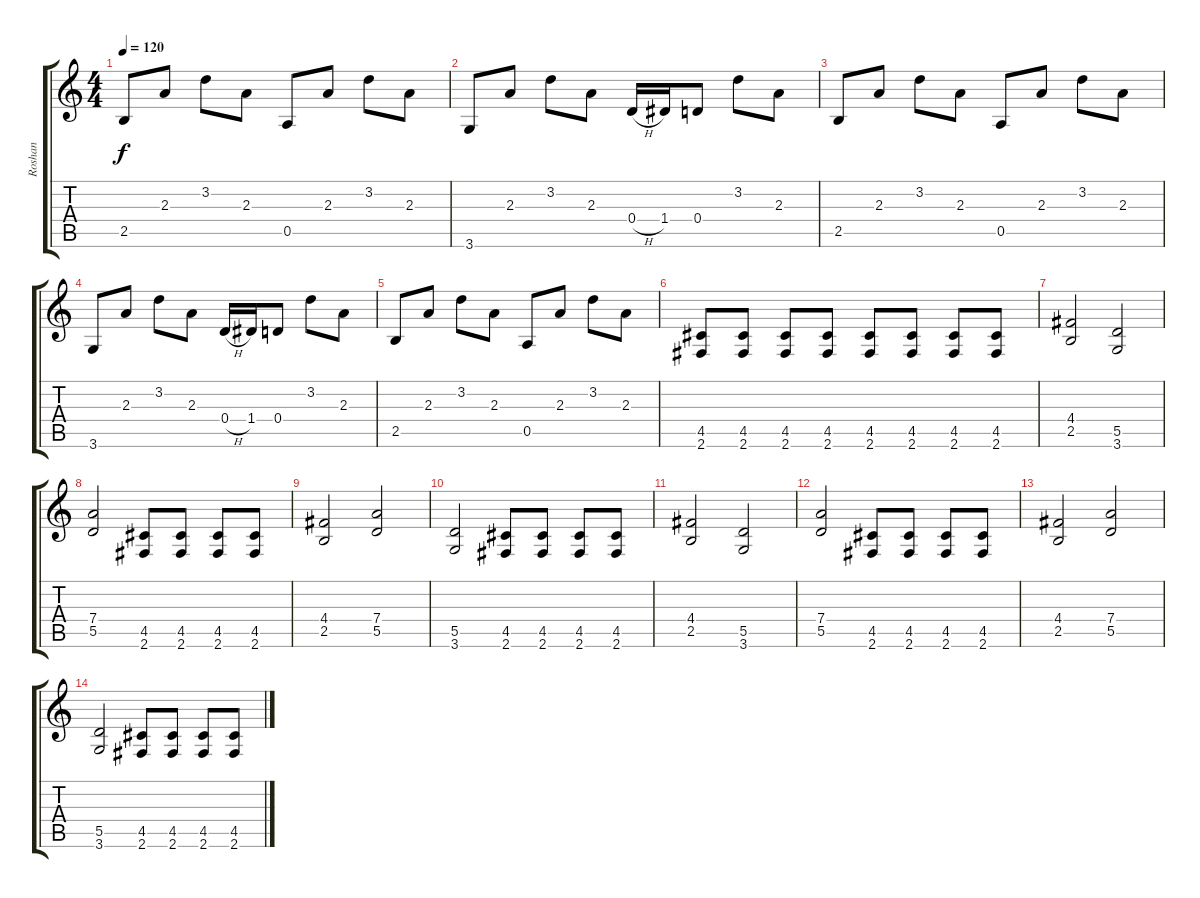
\track ("Roshan" "Roshan") {instrument acousticguitarsteel}
\staff {score tabs}
\tuning (E4 B3 G3 D3 A2 E2) {hide}
\ts (4 4)
\tempo 120
\clef g2
\ks c
2.5.8{dy f} 2.3.8 3.2.8 2.3.8 0.5.8 2.3.8 3.2.8 2.3.8 |
3.6.8 2.3.8 3.2.8 2.3.8 0.4{h}.16 1.4.16 0.4.8 3.2.8 2.3.8 |
2.5.8 2.3.8 3.2.8 2.3.8 0.5.8 2.3.8 3.2.8 2.3.8 |
3.6.8 2.3.8 3.2.8 2.3.8 0.4{h}.16 1.4.16 0.4.8 3.2.8 2.3.8 |
2.5.8 2.3.8 3.2.8 2.3.8 0.5.8 2.3.8 3.2.8 2.3.8 |
(4.5 2.6).8{instrument distortionguitar} (4.5 2.6).8 (4.5 2.6).8 (4.5 2.6).8 (4.5 2.6).8 (4.5 2.6).8 (4.5 2.6).8 (4.5 2.6).8 |
(4.4 2.5).2 (5.5 3.6).2 |
(7.4 5.5).2 (4.5 2.6).8 (4.5 2.6).8 (4.5 2.6).8 (4.5 2.6).8 |
(4.4 2.5).2 (7.4 5.5).2 |
(5.5 3.6).2 (4.5 2.6).8 (4.5 2.6).8 (4.5 2.6).8 (4.5 2.6).8 |
(4.4 2.5).2 (5.5 3.6).2 |
(7.4 5.5).2 (4.5 2.6).8 (4.5 2.6).8 (4.5 2.6).8 (4.5 2.6).8 |
(4.4 2.5).2 (7.4 5.5).2 |
(5.5 3.6).2 (4.5 2.6).8 (4.5 2.6).8 (4.5 2.6).8 (4.5 2.6).8
